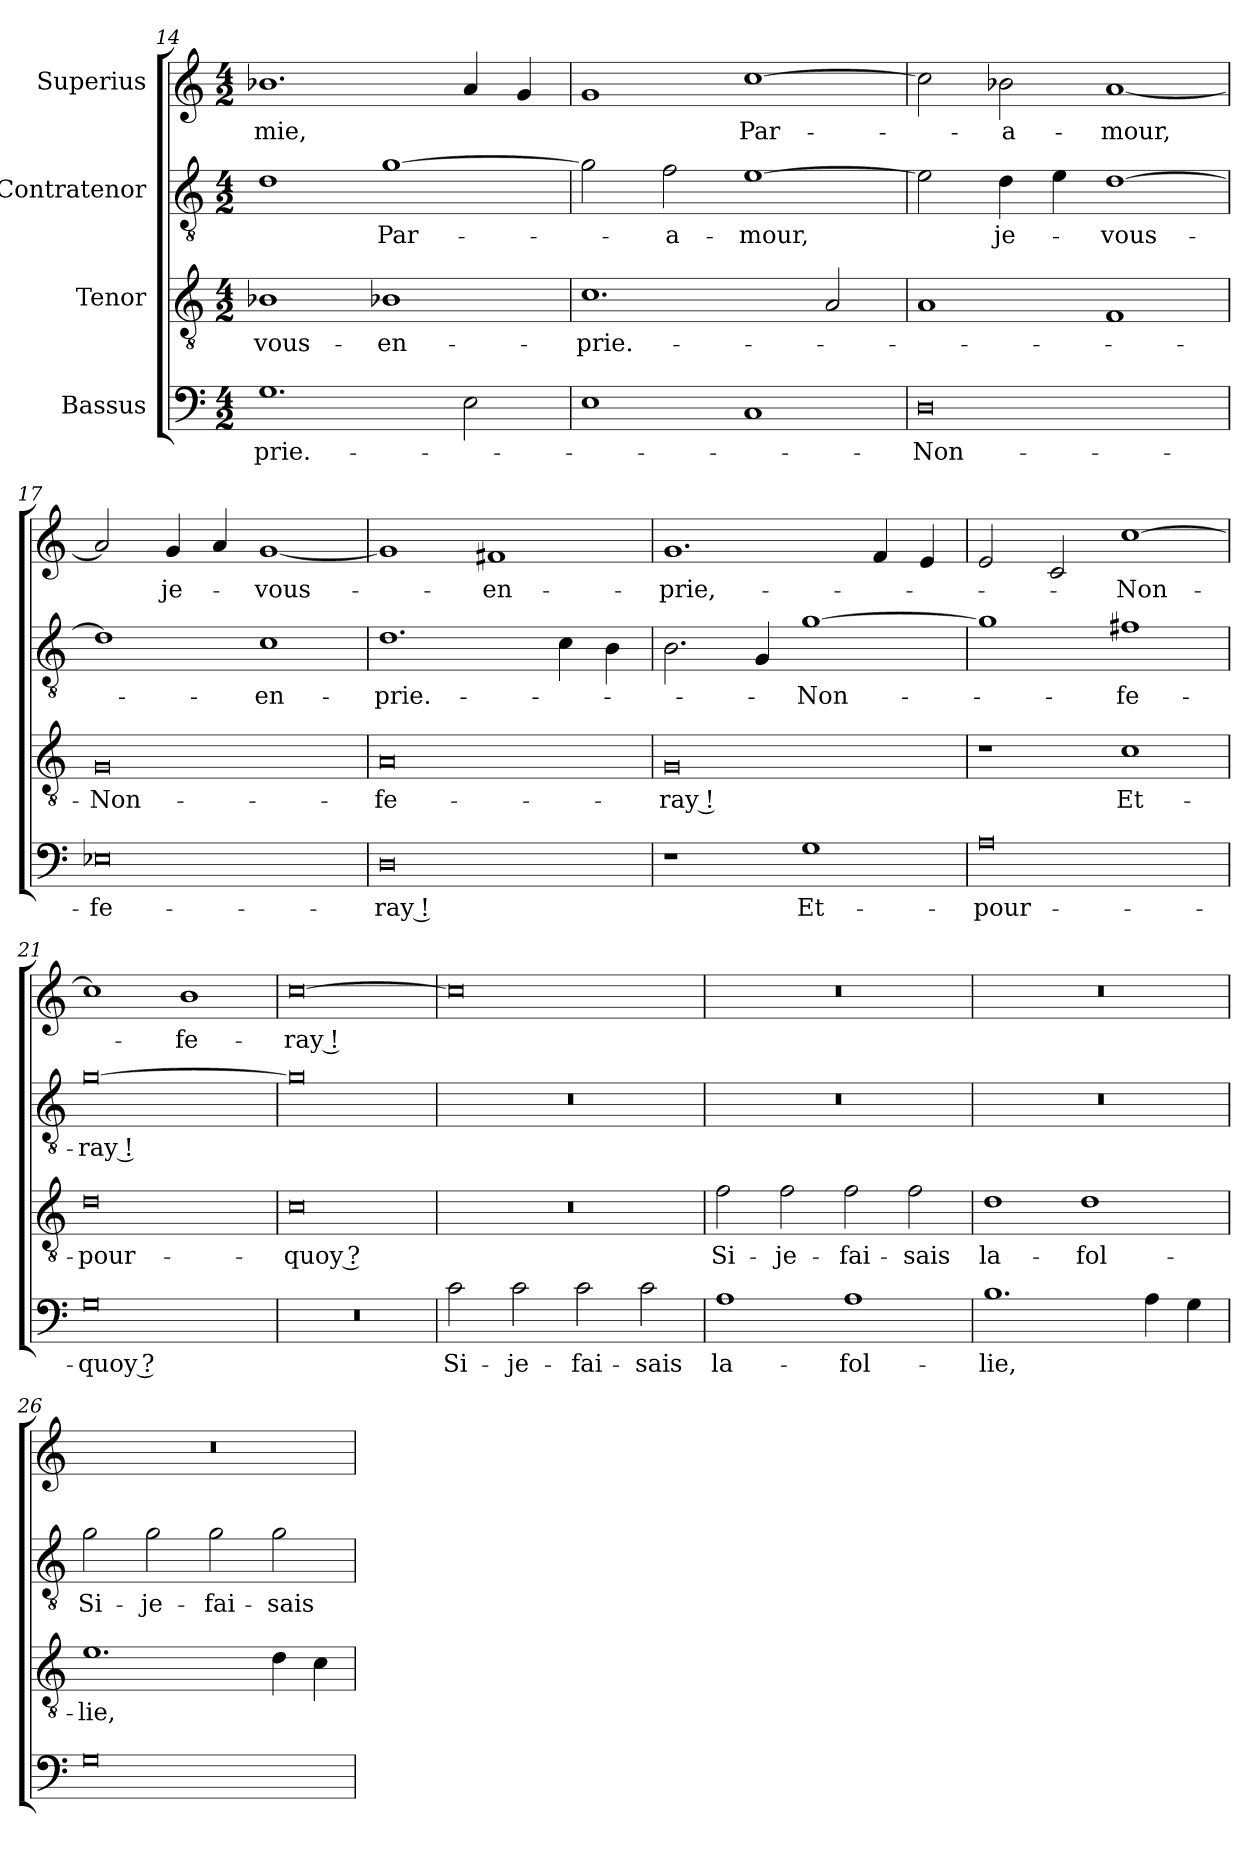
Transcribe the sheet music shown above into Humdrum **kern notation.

**kern	**text	**kern	**text	**kern	**text	**kern	**text
*part4	*part4	*part3	*part3	*part2	*part2	*part1	*part1
*staff4	*staff4	*staff3	*staff3	*staff2	*staff2	*staff1	*staff1
*I"Bassus	*	*I"Tenor	*	*I"Contratenor	*	*I"Superius	*
*clefF4	*	*clefGv2	*	*clefGv2	*	*clefG2	*
*k[]	*	*k[]	*	*k[]	*	*k[]	*
*M4/2	*	*M4/2	*	*M4/2	*	*M4/2	*
=14	=14	=14	=14	=14	=14	=14	=14
1.G\	prie.-	1B-X\	vous-	1d\	.	1.b-X\	-mie,
.	.	1B-X\	en-	[1g\	Par-	.	.
2E\	.	.	.	.	.	4a/	.
.	.	.	.	.	.	4g/	.
=15	=15	=15	=15	=15	=15	=15	=15
1E\	.	1.c\	prie.-	2g\]	.	1g/	.
.	.	.	.	2f\	a-	.	.
1C/	.	.	.	[1e\	-mour,	[1cc\	Par-
.	.	2A/	.	.	.	.	.
=16	=16	=16	=16	=16	=16	=16	=16
0D\	Non-	1A/	.	2e\]	.	2cc\]	.
.	.	.	.	4d\	je-	2b-X\	a-
.	.	.	.	4e\	.	.	.
.	.	1F/	.	[1d\	vous-	[1a/	-mour,
=17	=17	=17	=17	=17	=17	=17	=17
0E-X\	fe-	0G/	Non-	1d\]	.	2a/]	.
.	.	.	.	.	.	4g/	je-
.	.	.	.	.	.	4a/	.
.	.	.	.	1c\	en-	[1g/	vous-
=18	=18	=18	=18	=18	=18	=18	=18
0D\	-ray !	0A/	fe-	1.d\	prie.-	1g/]	.
.	.	.	.	.	.	1f#X/	en-
.	.	.	.	4c\	.	.	.
.	.	.	.	4B\	.	.	.
=19	=19	=19	=19	=19	=19	=19	=19
1r	.	0G/	-ray !	2.B\	.	1.g/	prie,-
.	.	.	.	4G/	.	.	.
1G\	Et-	.	.	[1g\	Non-	.	.
.	.	.	.	.	.	4f/	.
.	.	.	.	.	.	4e/	.
=20	=20	=20	=20	=20	=20	=20	=20
0A\	pour-	1r	.	1g\]	.	2e/	.
.	.	.	.	.	.	2c/	.
.	.	1c\	Et-	1f#X\	fe-	[1cc\	Non-
=21	=21	=21	=21	=21	=21	=21	=21
0G\	-quoy ?	0d\	pour-	[0g\	-ray !	1cc\]	.
.	.	.	.	.	.	1b\	fe-
=22	=22	=22	=22	=22	=22	=22	=22
0r	.	0c\	-quoy ?	0g\]	.	[0cc\	-ray !
=23	=23	=23	=23	=23	=23	=23	=23
2c\	Si-	0r	.	0r	.	0cc\]	.
2c\	je-	.	.	.	.	.	.
2c\	fai-	.	.	.	.	.	.
2c\	-sais	.	.	.	.	.	.
=24	=24	=24	=24	=24	=24	=24	=24
1A\	la-	2f\	Si-	0r	.	0r	.
.	.	2f\	je-	.	.	.	.
1A\	fol-	2f\	fai-	.	.	.	.
.	.	2f\	-sais	.	.	.	.
=25	=25	=25	=25	=25	=25	=25	=25
1.B\	-lie,	1d\	la-	0r	.	0r	.
.	.	1d\	fol-	.	.	.	.
4A\	.	.	.	.	.	.	.
4G\	.	.	.	.	.	.	.
=26	=26	=26	=26	=26	=26	=26	=26
0G\	.	1.e\	-lie,	2g\	Si-	0r	.
.	.	.	.	2g\	je-	.	.
.	.	.	.	2g\	fai-	.	.
.	.	4d\	.	2g\	-sais	.	.
.	.	4c\	.	.	.	.	.
=	=	=	=	=	=	=	=
*-	*-	*-	*-	*-	*-	*-	*-
